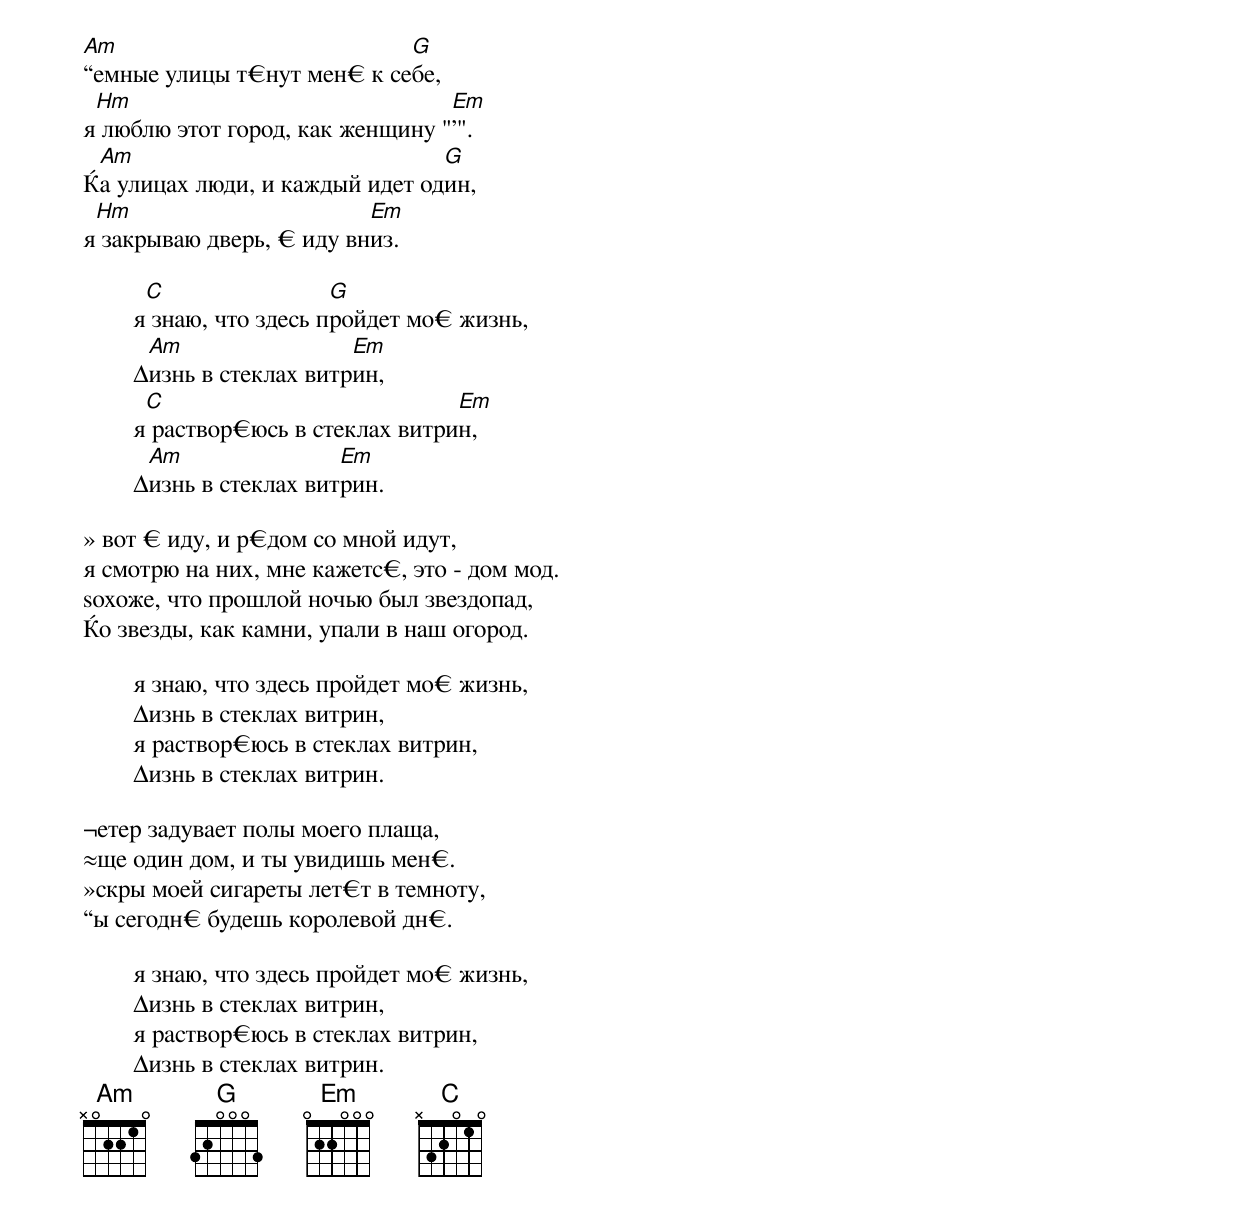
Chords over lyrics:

Am                          G
“емные улицы т€нут мен€ к себе,
 Hm                              Em
я люблю этот город, как женщину "’".
 Am                             G
Ќа улицах люди, и каждый идет один,
 Hm                       Em
я закрываю дверь, € иду вниз.

         C                 G
        я знаю, что здесь пройдет мо€ жизнь,
         Am                 Em
        ∆изнь в стеклах витрин,
         C                           Em
        я раствор€юсь в стеклах витрин,
         Am                Em
        ∆изнь в стеклах витрин.

» вот € иду, и р€дом со мной идут,
я смотрю на них, мне кажетс€, это - дом мод.
ѕохоже, что прошлой ночью был звездопад,
Ќо звезды, как камни, упали в наш огород.

        я знаю, что здесь пройдет мо€ жизнь,
        ∆изнь в стеклах витрин,
        я раствор€юсь в стеклах витрин,
        ∆изнь в стеклах витрин.

¬етер задувает полы моего плаща,
≈ще один дом, и ты увидишь мен€.
»скры моей сигареты лет€т в темноту,
“ы сегодн€ будешь королевой дн€.

        я знаю, что здесь пройдет мо€ жизнь,
        ∆изнь в стеклах витрин,
        я раствор€юсь в стеклах витрин,
        ∆изнь в стеклах витрин.
